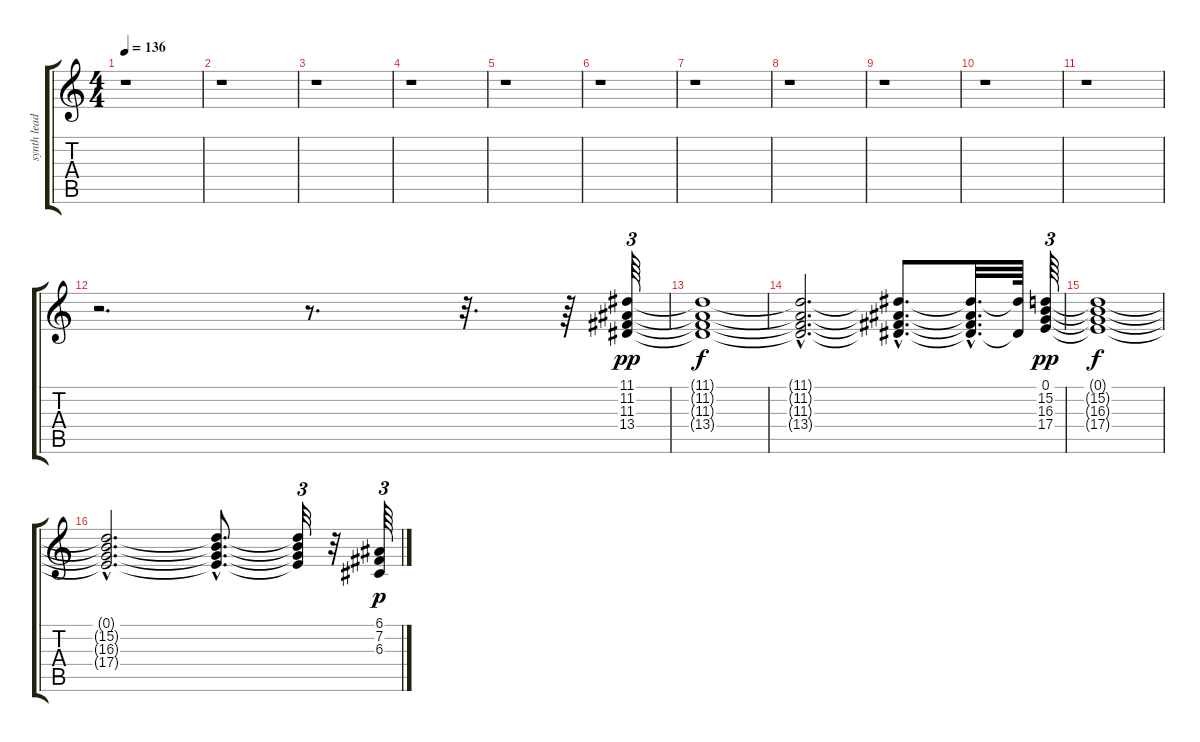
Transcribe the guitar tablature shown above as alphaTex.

\track ("synth lead" "synth lead") {instrument lead2sawtooth}
\staff {score tabs}
\tuning (E4 B3 G3 D3 A2 E2) {hide}
\ts (4 4)
\tempo 136
\clef g2
\ks c
r.1{dy pp} |
r.1 |
r.1 |
r.1 |
r.1 |
r.1 |
r.1 |
r.1 |
r.1 |
r.1 |
r.1 |
r.2{d} r.8{d} r.32{d} r.64 (11.1 11.2 11.3 13.4).64{tu (3 2)} |
(11.1{t} 11.2{t} 11.3{t} 13.4{t}).1{dy f} |
(11.1{hac t} 11.2{hac t} 11.3{hac t} 13.4{hac t}).2{d} (11.1{hac t} 11.2{hac t} 11.3{hac t} 13.4{hac t}).8{d} (11.1{hac t} 11.2{t} 11.3{t} 13.4{hac t}).32{d} (11.1{t} 13.4{t}).64 (0.1 15.2 16.3 17.4).64{tu (3 2) dy pp} |
(0.1{t} 15.2{t} 16.3{t} 17.4{t}).1{dy f} |
(0.1{hac t} 15.2{hac t} 16.3{hac t} 17.4{hac t}).2{d} (0.1{hac t} 15.2{hac t} 16.3{hac t} 17.4{hac t}).8{d} (0.1{t} 15.2{t} 16.3{t} 17.4{t}).32{tu (3 2)} r.32 (6.1 7.2 6.3).64{tu (3 2) dy p}
